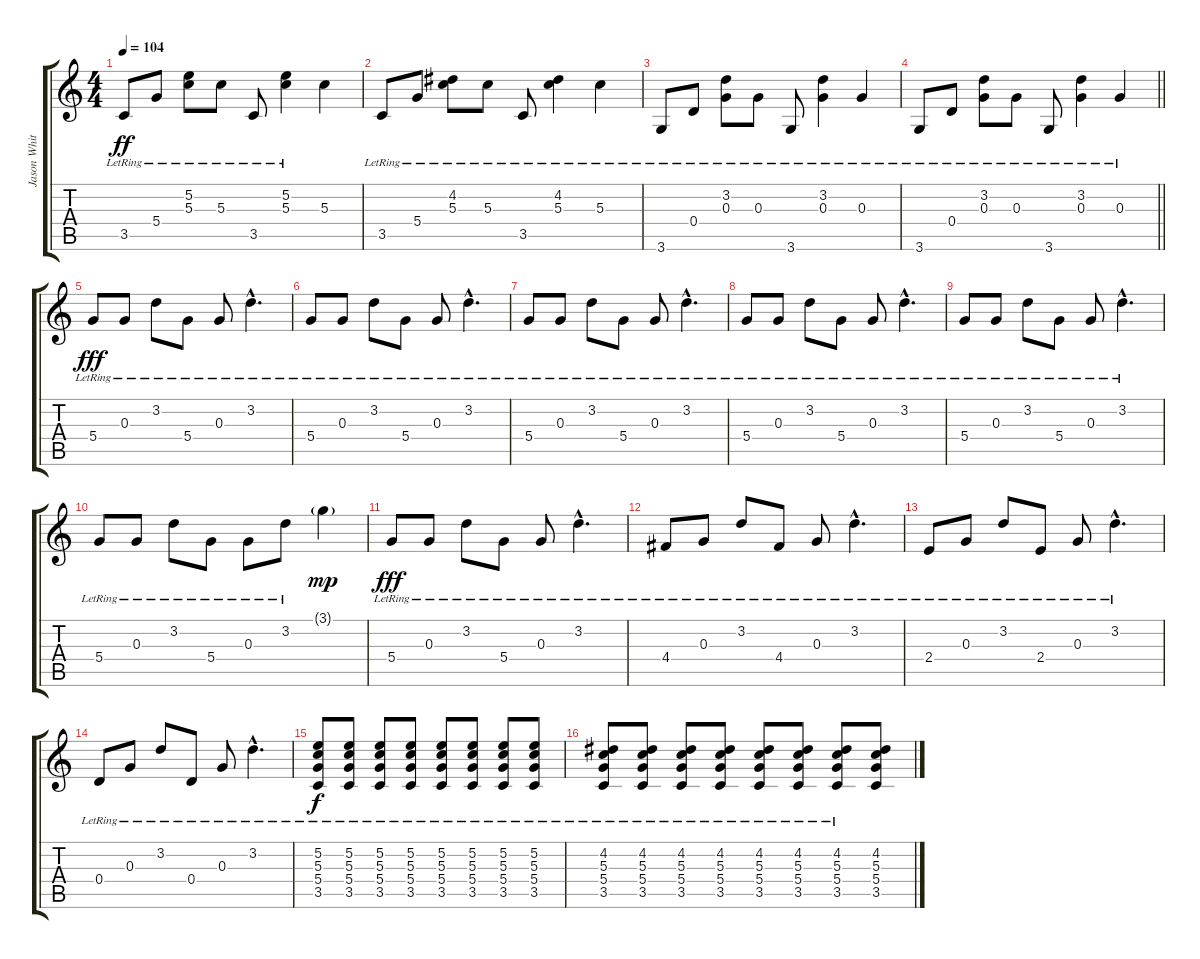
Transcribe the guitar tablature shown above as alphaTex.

\track ("Jason White " "Jason Whit") {instrument overdrivenguitar}
\staff {score tabs}
\tuning (E4 B3 G3 D3 A2 E2) {hide}
\ts (4 4)
\tempo 104
\clef g2
\ks c
3.5{lr}.8{dy ff instrument electricguitarclean} 5.4{lr}.8 (5.2{lr} 5.3{lr}).8 5.3{lr}.8 3.5{lr}.8 (5.2{lr} 5.3{lr}).4 5.3.4 |
3.5{lr}.8{instrument electricguitarclean} 5.4{lr}.8 (4.2{lr} 5.3{lr}).8 5.3{lr}.8 3.5{lr}.8 (4.2{lr} 5.3{lr}).4 5.3{lr}.4 |
3.6{lr}.8{instrument electricguitarclean} 0.4{lr}.8 (3.2{lr} 0.3{lr}).8 0.3{lr}.8 3.6{lr}.8 (3.2{lr} 0.3{lr}).4 0.3{lr}.4 |
\barLineRight lightlight
3.6{lr}.8{instrument electricguitarclean} 0.4{lr}.8 (3.2{lr} 0.3{lr}).8 0.3{lr}.8 3.6{lr}.8 (3.2{lr} 0.3{lr}).4 0.3{lr}.4 |
5.4{lr}.8{dy fff volume 10 balance 0 instrument electricguitarclean} 0.3{lr}.8 3.2{lr}.8 5.4{lr}.8 0.3{lr}.8 3.2{hac lr}.4{d} |
5.4{lr}.8{instrument electricguitarclean} 0.3{lr}.8 3.2{lr}.8 5.4{lr}.8 0.3{lr}.8 3.2{hac lr}.4{d} |
5.4{lr}.8{volume 10 instrument electricguitarclean} 0.3{lr}.8 3.2{lr}.8 5.4{lr}.8 0.3{lr}.8 3.2{hac lr}.4{d} |
5.4{lr}.8 0.3{lr}.8 3.2{lr}.8 5.4{lr}.8 0.3{lr}.8 3.2{hac lr}.4{d} |
5.4{lr}.8{volume 13 instrument distortionguitar} 0.3{lr}.8 3.2{lr}.8 5.4{lr}.8 0.3{lr}.8 3.2{hac lr}.4{d} |
5.4{lr}.8 0.3{lr}.8 3.2{lr}.8 5.4{lr}.8 0.3{lr}.8 3.2{lr}.8 3.1{g}.4{dy mp volume 16} |
5.4{lr}.8{dy fff} 0.3{lr}.8 3.2{lr}.8 5.4{lr}.8 0.3{lr}.8 3.2{hac lr}.4{d} |
4.4{lr}.8 0.3{lr}.8 3.2{lr}.8 4.4{lr}.8 0.3{lr}.8 3.2{hac lr}.4{d} |
2.4{lr}.8 0.3{lr}.8 3.2{lr}.8 2.4{lr}.8 0.3{lr}.8 3.2{hac lr}.4{d} |
0.4{lr}.8 0.3{lr}.8 3.2{lr}.8 0.4{lr}.8 0.3{lr}.8 3.2{hac lr}.4{d} |
(5.2{lr} 5.3{lr} 5.4{lr} 3.5{lr}).8{dy f volume 16 balance 16 instrument overdrivenguitar} (5.2{lr} 5.3{lr} 5.4{lr} 3.5{lr}).8 (5.2{lr} 5.3{lr} 5.4{lr} 3.5{lr}).8 (5.2{lr} 5.3{lr} 5.4{lr} 3.5{lr}).8 (5.2{lr} 5.3{lr} 5.4{lr} 3.5{lr}).8 (5.2{lr} 5.3{lr} 5.4{lr} 3.5{lr}).8 (5.2{lr} 5.3{lr} 5.4{lr} 3.5{lr}).8 (5.2{lr} 5.3{lr} 5.4{lr} 3.5{lr}).8 |
(4.2{lr} 5.3{lr} 5.4{lr} 3.5{lr}).8 (4.2{lr} 5.3{lr} 5.4{lr} 3.5{lr}).8 (4.2{lr} 5.3{lr} 5.4{lr} 3.5{lr}).8 (4.2{lr} 5.3{lr} 5.4{lr} 3.5{lr}).8 (4.2{lr} 5.3{lr} 5.4{lr} 3.5{lr}).8 (4.2{lr} 5.3{lr} 5.4{lr} 3.5{lr}).8 (4.2{lr} 5.3{lr} 5.4{lr} 3.5{lr}).8 (4.2 5.3 5.4 3.5).8
